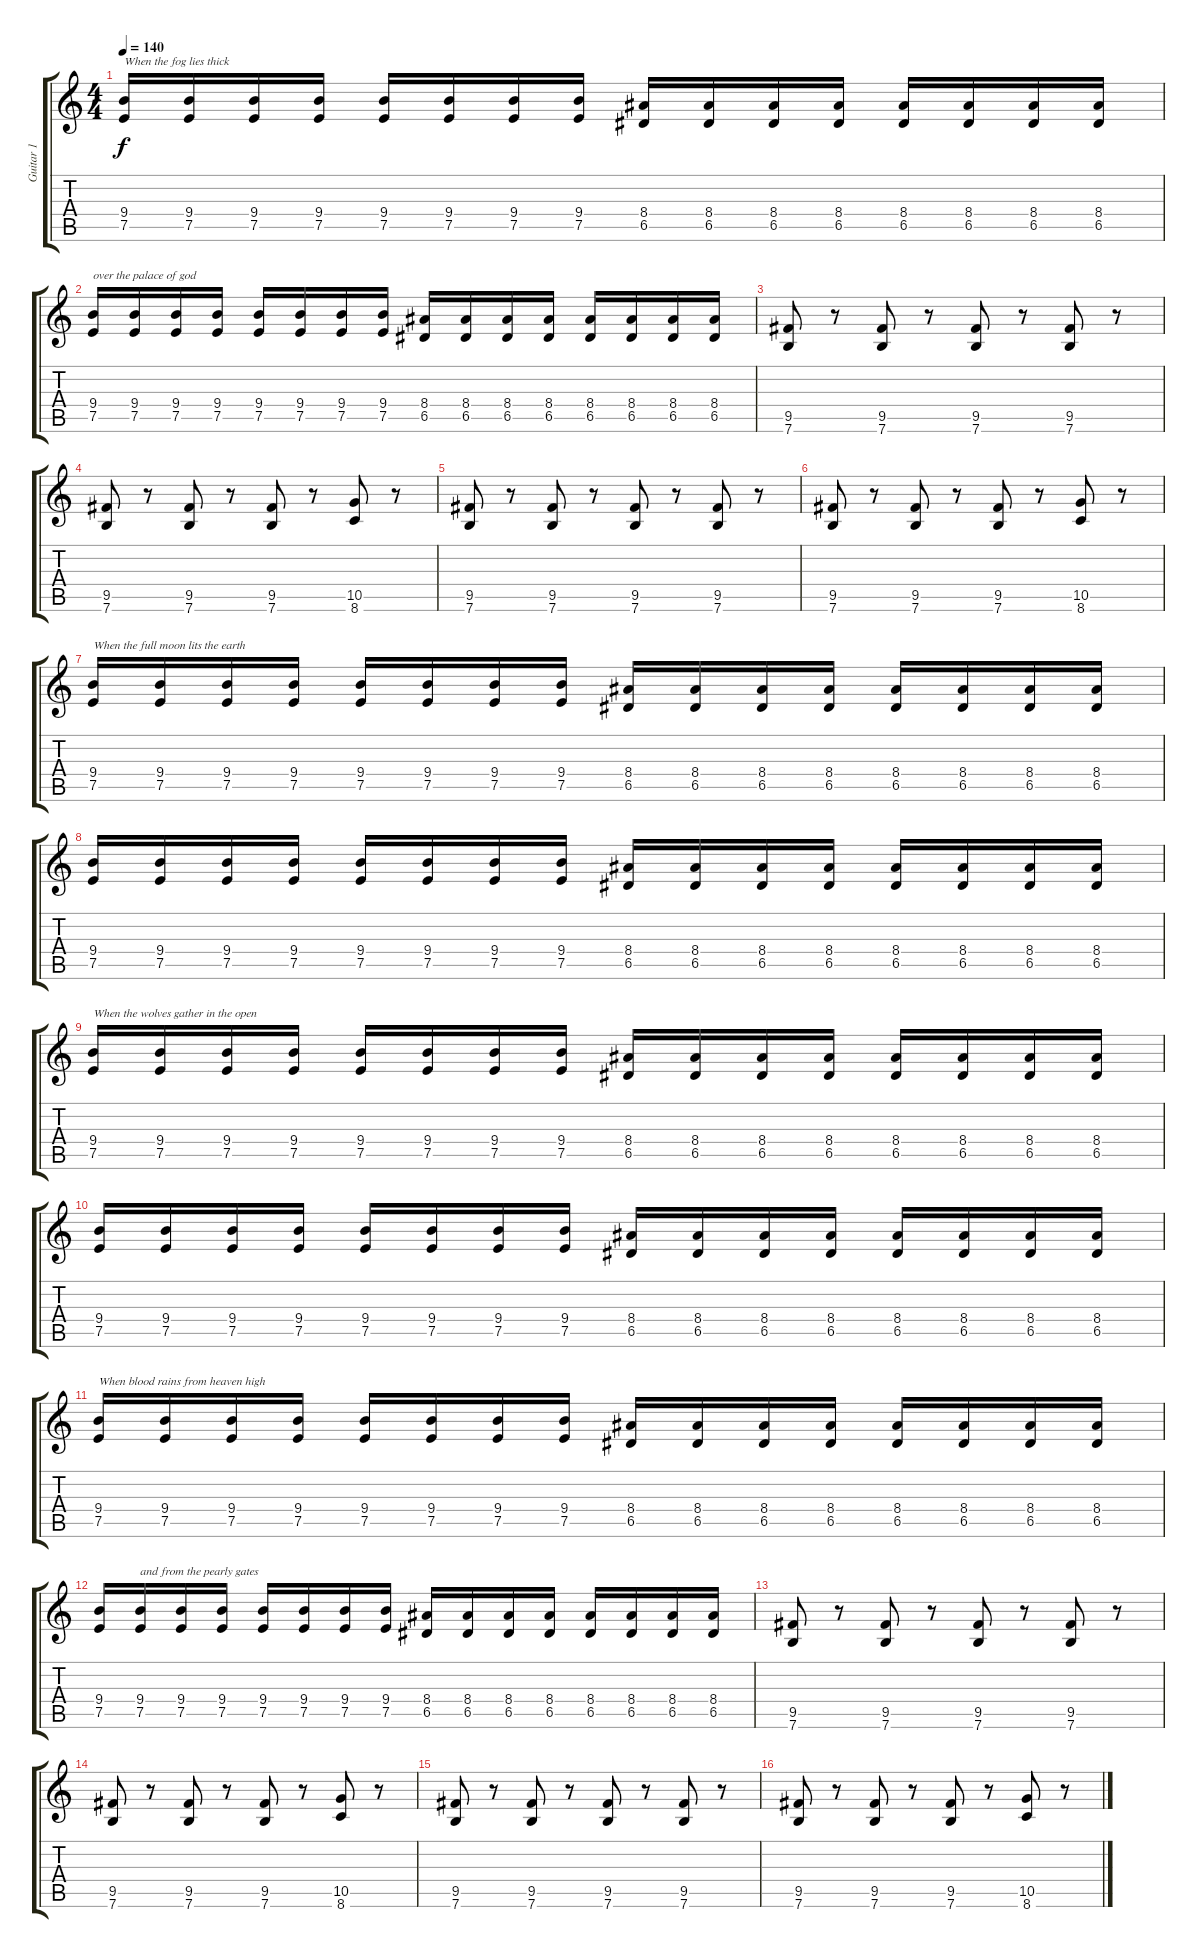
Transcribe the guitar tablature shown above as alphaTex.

\track ("Guitar 1" "Guitar 1") {instrument distortionguitar}
\staff {score tabs}
\tuning (E4 B3 G3 D3 A2 E2) {hide}
\ts (4 4)
\tempo 140
\clef g2
\ks c
(9.4 7.5).16{txt "When the fog lies thick" dy f} (9.4 7.5).16 (9.4 7.5).16 (9.4 7.5).16 (9.4 7.5).16 (9.4 7.5).16 (9.4 7.5).16 (9.4 7.5).16 (8.4 6.5).16 (8.4 6.5).16 (8.4 6.5).16 (8.4 6.5).16 (8.4 6.5).16 (8.4 6.5).16 (8.4 6.5).16 (8.4 6.5).16 |
(9.4 7.5).16{txt "over the palace of god"} (9.4 7.5).16 (9.4 7.5).16 (9.4 7.5).16 (9.4 7.5).16 (9.4 7.5).16 (9.4 7.5).16 (9.4 7.5).16 (8.4 6.5).16 (8.4 6.5).16 (8.4 6.5).16 (8.4 6.5).16 (8.4 6.5).16 (8.4 6.5).16 (8.4 6.5).16 (8.4 6.5).16 |
(9.5 7.6).8 r.8 (9.5 7.6).8 r.8 (9.5 7.6).8 r.8 (9.5 7.6).8 r.8 |
(9.5 7.6).8 r.8 (9.5 7.6).8 r.8 (9.5 7.6).8 r.8 (10.5 8.6).8 r.8 |
(9.5 7.6).8 r.8 (9.5 7.6).8 r.8 (9.5 7.6).8 r.8 (9.5 7.6).8 r.8 |
(9.5 7.6).8 r.8 (9.5 7.6).8 r.8 (9.5 7.6).8 r.8 (10.5 8.6).8 r.8 |
(9.4 7.5).16{txt "When the full moon lits the earth"} (9.4 7.5).16 (9.4 7.5).16 (9.4 7.5).16 (9.4 7.5).16 (9.4 7.5).16 (9.4 7.5).16 (9.4 7.5).16 (8.4 6.5).16 (8.4 6.5).16 (8.4 6.5).16 (8.4 6.5).16 (8.4 6.5).16 (8.4 6.5).16 (8.4 6.5).16 (8.4 6.5).16 |
(9.4 7.5).16 (9.4 7.5).16 (9.4 7.5).16 (9.4 7.5).16 (9.4 7.5).16 (9.4 7.5).16 (9.4 7.5).16 (9.4 7.5).16 (8.4 6.5).16 (8.4 6.5).16 (8.4 6.5).16 (8.4 6.5).16 (8.4 6.5).16 (8.4 6.5).16 (8.4 6.5).16 (8.4 6.5).16 |
(9.4 7.5).16{txt "When the wolves gather in the open"} (9.4 7.5).16 (9.4 7.5).16 (9.4 7.5).16 (9.4 7.5).16 (9.4 7.5).16 (9.4 7.5).16 (9.4 7.5).16 (8.4 6.5).16 (8.4 6.5).16 (8.4 6.5).16 (8.4 6.5).16 (8.4 6.5).16 (8.4 6.5).16 (8.4 6.5).16 (8.4 6.5).16 |
(9.4 7.5).16 (9.4 7.5).16 (9.4 7.5).16 (9.4 7.5).16 (9.4 7.5).16 (9.4 7.5).16 (9.4 7.5).16 (9.4 7.5).16 (8.4 6.5).16 (8.4 6.5).16 (8.4 6.5).16 (8.4 6.5).16 (8.4 6.5).16 (8.4 6.5).16 (8.4 6.5).16 (8.4 6.5).16 |
(9.4 7.5).16{txt "When blood rains from heaven high"} (9.4 7.5).16 (9.4 7.5).16 (9.4 7.5).16 (9.4 7.5).16 (9.4 7.5).16 (9.4 7.5).16 (9.4 7.5).16 (8.4 6.5).16 (8.4 6.5).16 (8.4 6.5).16 (8.4 6.5).16 (8.4 6.5).16 (8.4 6.5).16 (8.4 6.5).16 (8.4 6.5).16 |
(9.4 7.5).16 (9.4 7.5).16{txt "and from the pearly gates"} (9.4 7.5).16 (9.4 7.5).16 (9.4 7.5).16 (9.4 7.5).16 (9.4 7.5).16 (9.4 7.5).16 (8.4 6.5).16 (8.4 6.5).16 (8.4 6.5).16 (8.4 6.5).16 (8.4 6.5).16 (8.4 6.5).16 (8.4 6.5).16 (8.4 6.5).16 |
(9.5 7.6).8 r.8 (9.5 7.6).8 r.8 (9.5 7.6).8 r.8 (9.5 7.6).8 r.8 |
(9.5 7.6).8 r.8 (9.5 7.6).8 r.8 (9.5 7.6).8 r.8 (10.5 8.6).8 r.8 |
(9.5 7.6).8 r.8 (9.5 7.6).8 r.8 (9.5 7.6).8 r.8 (9.5 7.6).8 r.8 |
(9.5 7.6).8 r.8 (9.5 7.6).8 r.8 (9.5 7.6).8 r.8 (10.5 8.6).8 r.8
